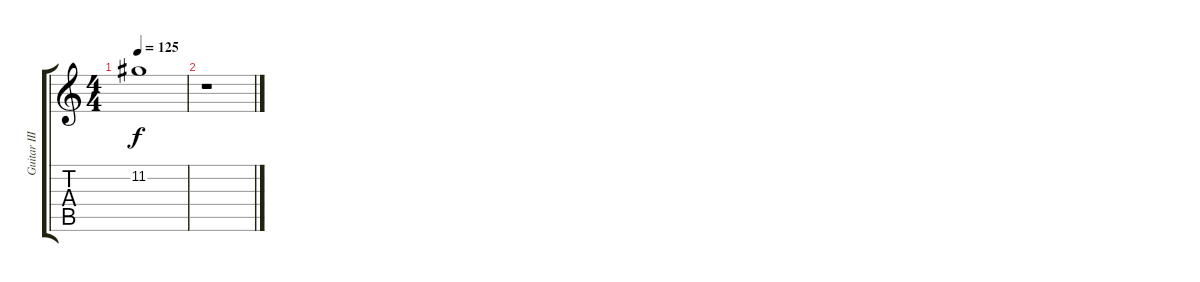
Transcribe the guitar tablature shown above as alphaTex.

\track ("Guitar III" "Guitar III") {mute instrument distortionguitar}
\staff {score tabs}
\tuning (D4 A3 F3 C3 G2 C2) {hide}
\ts (4 4)
\tempo 125
\clef g2
\ks c
11.2{t}.1{dy f} |
r.1
